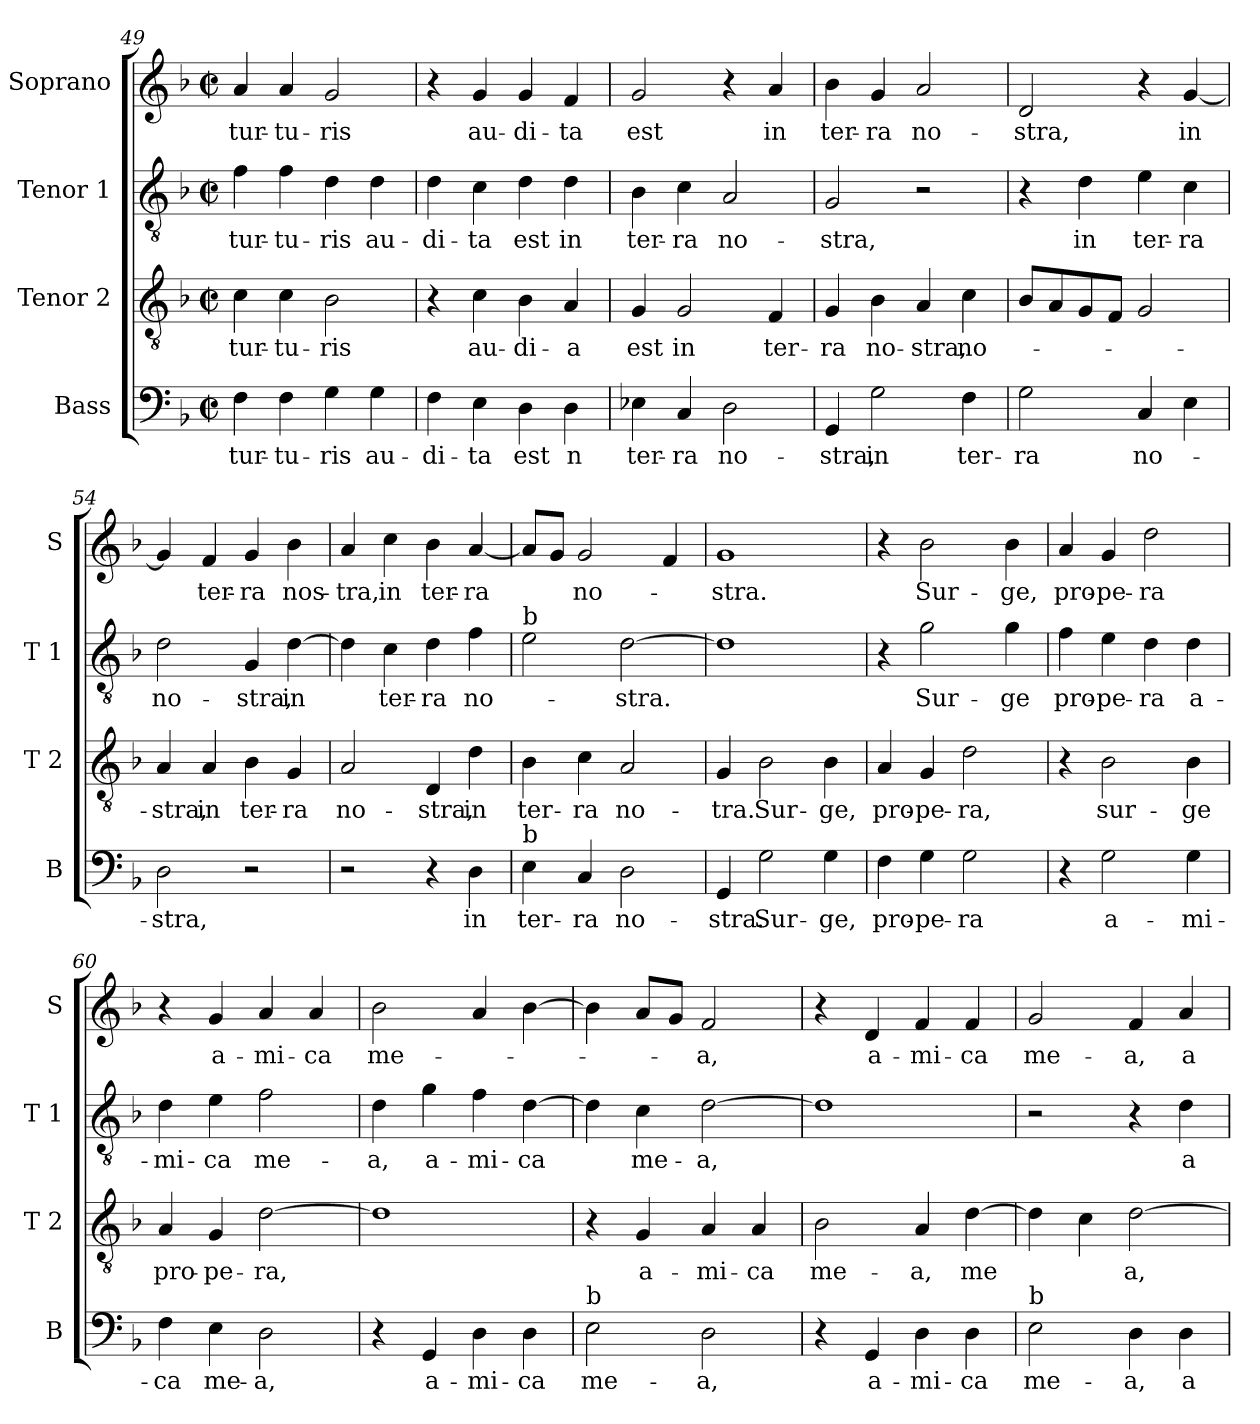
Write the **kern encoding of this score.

**kern	**text	**kern	**text	**kern	**text	**kern	**text
*part4	*part4	*part3	*part3	*part2	*part2	*part1	*part1
*staff4	*staff4	*staff3	*staff3	*staff2	*staff2	*staff1	*staff1
*I"Bass	*	*I"Tenor 2	*	*I"Tenor 1	*	*I"Soprano	*
*I'B	*	*I'T 2	*	*I'T 1	*	*I'S	*
*clefF4	*	*clefGv2	*	*clefGv2	*	*clefG2	*
*k[b-]	*	*k[b-]	*	*k[b-]	*	*k[b-]	*
*F:	*	*F:	*	*F:	*	*F:	*
*M2/2	*	*M2/2	*	*M2/2	*	*M2/2	*
*met(c|)	*	*met(c|)	*	*met(c|)	*	*met(c|)	*
=49	=49	=49	=49	=49	=49	=49	=49
4F\	tur-	4c\	tur-	4f\	tur-	4a/	tur-
4F\	-tu-	4c\	-tu-	4f\	-tu-	4a/	-tu-
4G\	-ris	2B-\	-ris	4d\	-ris	2g/	-ris
4G\	au-	.	.	4d\	au-	.	.
!!LO:LB:g=z
=50	=50	=50	=50	=50	=50	=50	=50
4F\	-di-	4r	.	4d\	-di-	4r	.
4E\	-ta	4c\	au-	4c\	-ta	4g/	au-
4D\	est	4B-\	-di-	4d\	est	4g/	-di-
4D\	n	4A/	-a	4d\	in	4f/	-ta
=51	=51	=51	=51	=51	=51	=51	=51
4E-X\	ter-	4G/	est	4B-\	ter-	2g/	est
4C/	-ra	2G/	in	4c\	-ra	.	.
2D\	no-	.	.	2A/	no-	4r	.
.	.	4F/	ter-	.	.	4a/	in
=52	=52	=52	=52	=52	=52	=52	=52
4GG/	-stra,	4G/	-ra	2G/	-stra,	4b-\	ter-
2G\	in	4B-\	no-	.	.	4g/	-ra
.	.	4A/	-stra,	2r	.	2a/	no-
4F\	ter-	4c\	no-	.	.	.	.
=53	=53	=53	=53	=53	=53	=53	=53
2G\	-ra	8B-/L	.	4r	.	2d/	-stra,
.	.	8A/	.	.	.	.	.
.	.	8G/	.	4d\	in	.	.
.	.	8F/J	.	.	.	.	.
4C/	no-	2G/	.	4e\	ter-	4r	.
4E\	.	.	.	4c\	-ra	[4g/	in
=54	=54	=54	=54	=54	=54	=54	=54
2D\	-stra,	4A/	-stra,	2d\	no-	4g/]	.
.	.	4A/	in	.	.	4f/	ter-
2r	.	4B-\	ter-	4G/	-stra,	4g/	-ra
.	.	4G/	-ra	[4d\	in	4b-\	nos-
=55	=55	=55	=55	=55	=55	=55	=55
2r	.	2A/	no-	4d\]	.	4a/	-tra,
.	.	.	.	4c\	ter-	4cc\	in
4r	.	4D/	-stra,	4d\	-ra	4b-\	ter-
4D\	in	4d\	in	4f\	no-	[4a/	-ra
!!LO:PB:g=z
=56	=56	=56	=56	=56	=56	=56	=56
!	!	!	!	!LO:TX:a:t=b	!	!	!
!LO:TX:a:t=b	!	!	!	!	!	!	!
4E\	ter-	4B-\	ter-	2e\	.	8a/L]	.
.	.	.	.	.	.	8g/J	.
4C/	-ra	4c\	-ra	.	.	2g/	no-
2D\	no-	2A/	no-	[2d\	-stra.	.	.
.	.	.	.	.	.	4f/	.
=57	=57	=57	=57	=57	=57	=57	=57
4GG/	-stra.	4G/	-tra.	1d]	.	1g	-stra.
2G\	Sur-	2B-\	Sur-	.	.	.	.
4G\	-ge,	4B-\	-ge,	.	.	.	.
=58	=58	=58	=58	=58	=58	=58	=58
4F\	pro-	4A/	pro-	4r	.	4r	.
4G\	-pe-	4G/	-pe-	2g\	Sur-	2b-\	Sur-
2G\	-ra	2d\	-ra,	.	.	.	.
.	.	.	.	4g\	-ge	4b-\	-ge,
=59	=59	=59	=59	=59	=59	=59	=59
4r	.	4r	.	4f\	pro-	4a/	pro-
2G\	a-	2B-\	sur-	4e\	-pe-	4g/	-pe-
.	.	.	.	4d\	-ra	2dd\	-ra
4G\	-mi-	4B-\	-ge	4d\	a-	.	.
=60	=60	=60	=60	=60	=60	=60	=60
4F\	-ca	4A/	pro-	4d\	-mi-	4r	.
4E\	me-	4G/	-pe-	4e\	-ca	4g/	a-
2D\	-a,	[2d\	-ra,	2f\	me-	4a/	-mi-
.	.	.	.	.	.	4a/	-ca
=61	=61	=61	=61	=61	=61	=61	=61
4r	.	1d]	.	4d\	-a,	2b-\	me-
4GG/	a-	.	.	4g\	a-	.	.
4D\	-mi-	.	.	4f\	-mi-	4a/	.
4D\	-ca	.	.	[4d\	-ca	[4b-\	.
!!LO:LB:g=z
=62	=62	=62	=62	=62	=62	=62	=62
!LO:TX:a:t=b	!	!	!	!	!	!	!
2E\	me-	4r	.	4d\]	.	4b-\]	.
.	.	4G/	a-	4c\	me-	8a/L	.
.	.	.	.	.	.	8g/J	.
2D\	-a,	4A/	-mi-	[2d\	-a,	2f/	-a,
.	.	4A/	-ca	.	.	.	.
=63	=63	=63	=63	=63	=63	=63	=63
4r	.	2B-\	me-	1d]	.	4r	.
4GG/	a-	.	.	.	.	4d/	a-
4D\	-mi-	4A/	-a,	.	.	4f/	-mi-
4D\	-ca	[4d\	me	.	.	4f/	-ca
=64	=64	=64	=64	=64	=64	=64	=64
!LO:TX:a:t=b	!	!	!	!	!	!	!
2E\	me-	4d\]	.	2r	.	2g/	me-
.	.	4c\	.	.	.	.	.
4D\	-a,	[2d\	a,	4r	.	4f/	-a,
4D\	a-	.	.	4d\	a-	4a/	a-
=	=	=	=	=	=	=	=
*-	*-	*-	*-	*-	*-	*-	*-
